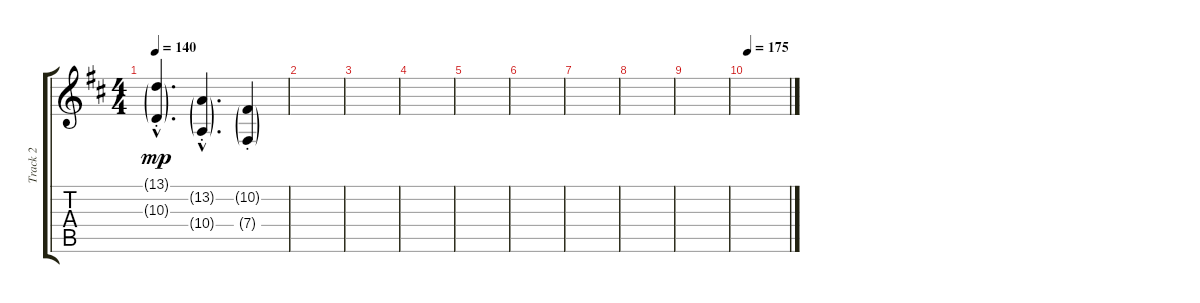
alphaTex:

\track ("Track 2" "Track 2") {instrument lead2sawtooth}
\staff {score tabs}
\tuning (Db4 Ab3 E3 B2 Gb2 B1) {hide}
\ts (4 4)
\tempo 140
\clef g2
\ks bminor
(13.1{g hac st} 10.3{g hac st}).4{d dy mp} (13.2{g hac st} 10.4{g hac st}).4{d} (10.2{g st} 7.4{g st}).4 |
|
|
|
|
|
|
|
|
\tempo 175
